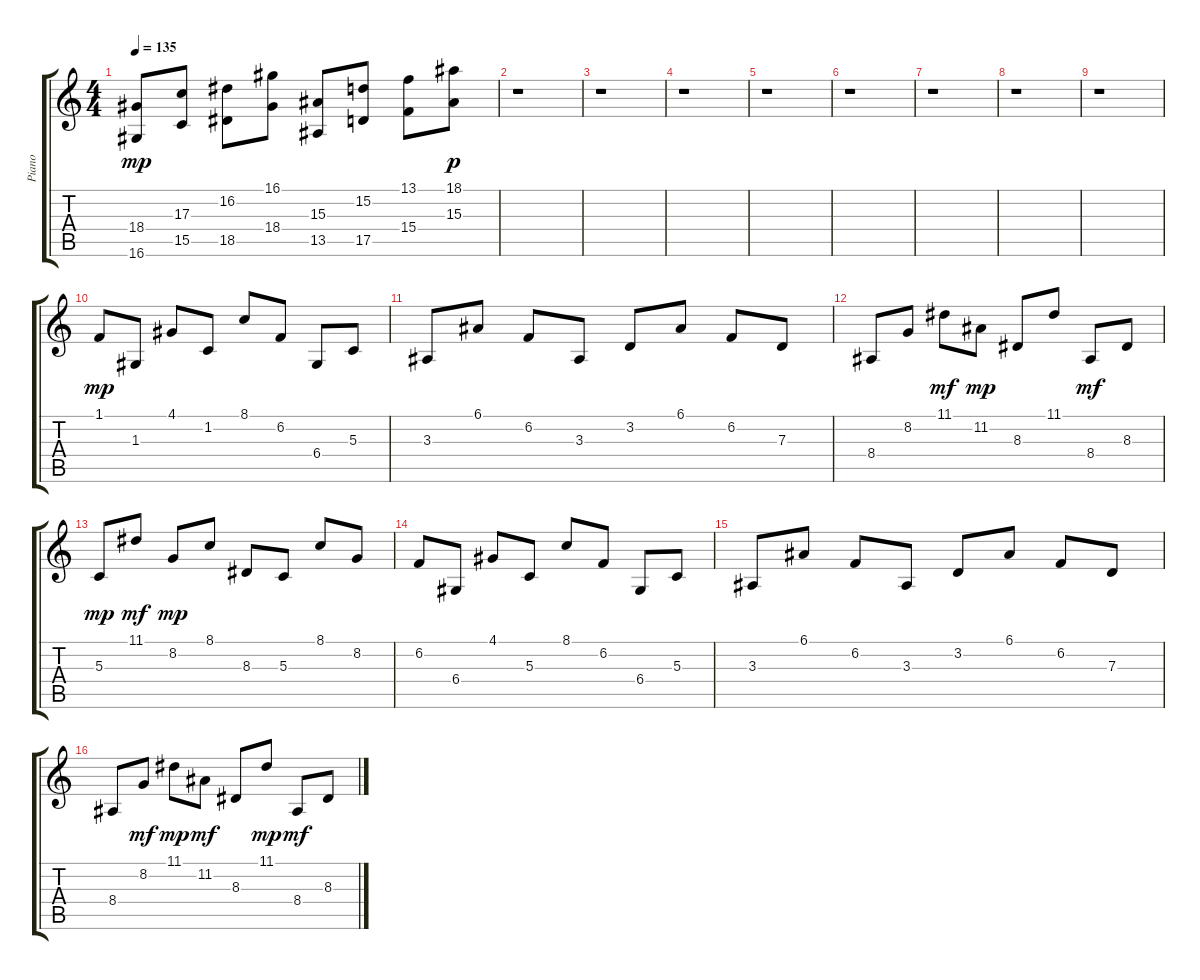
\track ("Piano" "Piano") {instrument acousticgrandpiano}
\staff {score tabs}
\tuning (E4 B3 G3 D3 A2 E2) {hide}
\ts (4 4)
\tempo 135
\clef g2
\ks c
(18.4 16.6).8{dy mp} (17.3 15.5).8 (16.2 18.5).8 (16.1 18.4).8 (15.3 13.5).8 (15.2 17.5).8 (13.1 15.4).8 (18.1 15.3).8{dy p} |
r.1 |
r.1 |
r.1 |
r.1 |
r.1 |
r.1 |
r.1 |
r.1 |
1.1.8{dy mp} 1.3.8 4.1.8 1.2.8 8.1.8 6.2.8 6.4.8 5.3.8 |
3.3.8 6.1.8 6.2.8 3.3.8 3.2.8 6.1.8 6.2.8 7.3.8 |
8.4.8 8.2.8 11.1.8{dy mf} 11.2.8{dy mp} 8.3.8 11.1.8 8.4.8{dy mf} 8.3.8 |
5.3.8{dy mp} 11.1.8{dy mf} 8.2.8{dy mp} 8.1.8 8.3.8 5.3.8 8.1.8 8.2.8 |
6.2.8 6.4.8 4.1.8 5.3.8 8.1.8 6.2.8 6.4.8 5.3.8 |
3.3.8 6.1.8 6.2.8 3.3.8 3.2.8 6.1.8 6.2.8 7.3.8 |
8.4.8 8.2.8{dy mf} 11.1.8{dy mp} 11.2.8{dy mf} 8.3.8 11.1.8{dy mp} 8.4.8{dy mf} 8.3.8
